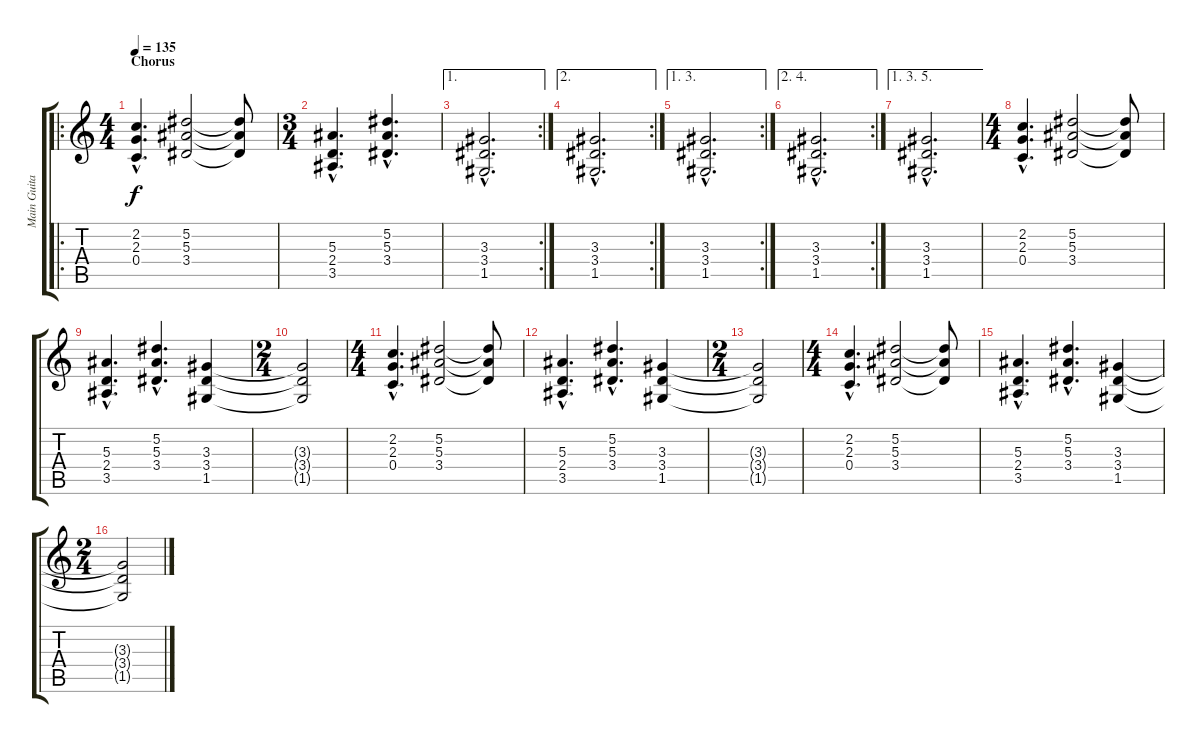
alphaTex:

\track ("Main Guitar" "Main Guita") {instrument electricguitarjazz}
\staff {score tabs}
\tuning (Eb4 Bb3 F3 C3 G2 C2) {hide}
\ro
\ts (4 4)
\section ("" "Chorus")
\tempo 135
\clef g2
\ks c
(2.2{hac} 2.3{hac} 0.4{hac}).4{d dy f} (5.2 5.3 3.4).2 (5.2{t} 5.3{t} 3.4{t}).8 |
\ts (3 4)
(5.3{hac} 2.4{hac} 3.5{hac}).4{d} (5.2{hac} 5.3{hac} 3.4{hac}).4{d} |
\ae 1
\rc 2
(3.3{hac} 3.4{hac} 1.5{hac}).2{d} |
\ae 2
\rc 2
(3.3{hac} 3.4{hac} 1.5{hac}).2{d} |
\ae (1 3)
\rc 2
(3.3{hac} 3.4{hac} 1.5{hac}).2{d} |
\ae (2 4)
\rc 2
(3.3{hac} 3.4{hac} 1.5{hac}).2{d} |
\ae (1 3 5)
(3.3{hac} 3.4{hac} 1.5{hac}).2{d} |
\ts (4 4)
(2.2{hac} 2.3{hac} 0.4{hac}).4{d} (5.2 5.3 3.4).2 (5.2{t} 5.3{t} 3.4{t}).8 |
(5.3{hac} 2.4{hac} 3.5{hac}).4{d} (5.2{hac} 5.3{hac} 3.4{hac}).4{d} (3.3 3.4 1.5).4 |
\ts (2 4)
(3.3{t} 3.4{t} 1.5{t}).2 |
\ts (4 4)
(2.2{hac} 2.3{hac} 0.4{hac}).4{d} (5.2 5.3 3.4).2 (5.2{t} 5.3{t} 3.4{t}).8 |
(5.3{hac} 2.4{hac} 3.5{hac}).4{d} (5.2{hac} 5.3{hac} 3.4{hac}).4{d} (3.3 3.4 1.5).4 |
\ts (2 4)
(3.3{t} 3.4{t} 1.5{t}).2 |
\ts (4 4)
(2.2{hac} 2.3{hac} 0.4{hac}).4{d} (5.2 5.3 3.4).2 (5.2{t} 5.3{t} 3.4{t}).8 |
(5.3{hac} 2.4{hac} 3.5{hac}).4{d} (5.2{hac} 5.3{hac} 3.4{hac}).4{d} (3.3 3.4 1.5).4 |
\ts (2 4)
(3.3{t} 3.4{t} 1.5{t}).2
